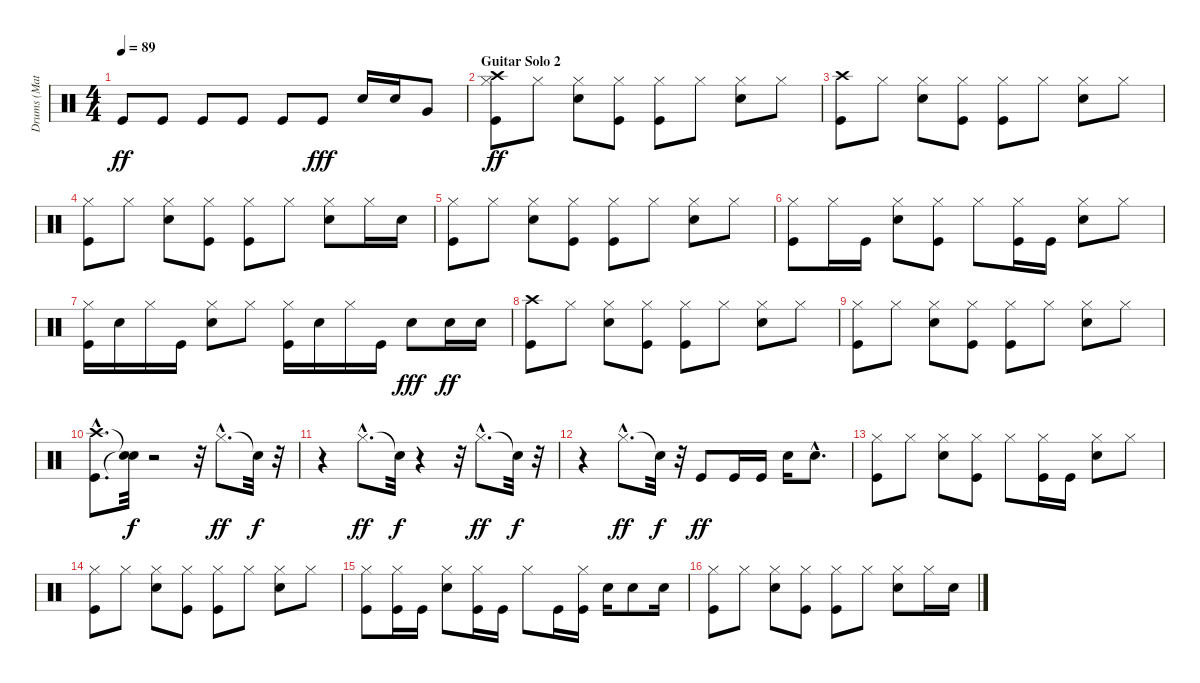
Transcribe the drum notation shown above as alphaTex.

\track ("Drums (Matt)" "Drums (Mat") {instrument percussion}
\staff {score}
\articulation defaults
\ts (4 4)
\tempo 89
\clef neutral
\ks c "Kick (hit)".8{dy ff} "Kick (hit)".8 "Kick (hit)".8 "Kick (hit)".8 "Kick (hit)".8 "Kick (hit)".8{dy fff} "Electric Snare (hit)".16 "Electric Snare (hit)".16 "Very Low Tom (hit)".8
|
\section ("" "Guitar Solo 2")
("Kick (hit)" "Hi-Hat (closed)" "Crash high (hit)").8{dy ff} "Hi-Hat (closed)".8 ("Electric Snare (hit)" "Hi-Hat (closed)").8 ("Kick (hit)" "Hi-Hat (closed)").8 ("Kick (hit)" "Hi-Hat (closed)").8 "Hi-Hat (closed)".8 ("Electric Snare (hit)" "Hi-Hat (closed)").8 "Hi-Hat (closed)".8 |
("Kick (hit)" "Crash high (hit)").8 "Hi-Hat (closed)".8 ("Electric Snare (hit)" "Hi-Hat (closed)").8 ("Kick (hit)" "Hi-Hat (closed)").8 ("Kick (hit)" "Hi-Hat (closed)").8 "Hi-Hat (closed)".8 ("Electric Snare (hit)" "Hi-Hat (closed)").8 "Hi-Hat (closed)".8 |
("Kick (hit)" "Hi-Hat (closed)").8 "Hi-Hat (closed)".8 ("Electric Snare (hit)" "Hi-Hat (closed)").8 ("Kick (hit)" "Hi-Hat (closed)").8 ("Kick (hit)" "Hi-Hat (closed)").8 "Hi-Hat (closed)".8 ("Electric Snare (hit)" "Hi-Hat (closed)").8 "Hi-Hat (closed)".16 "Electric Snare (hit)".16 |
("Kick (hit)" "Hi-Hat (closed)").8 "Hi-Hat (closed)".8 ("Electric Snare (hit)" "Hi-Hat (closed)").8 ("Kick (hit)" "Hi-Hat (closed)").8 ("Kick (hit)" "Hi-Hat (closed)").8 "Hi-Hat (closed)".8 ("Electric Snare (hit)" "Hi-Hat (closed)").8 "Hi-Hat (closed)".8 |
("Kick (hit)" "Hi-Hat (closed)").8 "Hi-Hat (closed)".16 "Kick (hit)".16 ("Electric Snare (hit)" "Hi-Hat (closed)").8 ("Kick (hit)" "Hi-Hat (closed)").8 "Hi-Hat (closed)".8 ("Kick (hit)" "Hi-Hat (closed)").16 "Kick (hit)".16 ("Electric Snare (hit)" "Hi-Hat (closed)").8 "Hi-Hat (closed)".8 |
("Kick (hit)" "Hi-Hat (closed)").16 "Electric Snare (hit)".16 "Hi-Hat (closed)".16 "Kick (hit)".16 ("Electric Snare (hit)" "Hi-Hat (closed)").8 "Hi-Hat (closed)".8 ("Kick (hit)" "Hi-Hat (closed)").16 "Electric Snare (hit)".16 "Hi-Hat (closed)".16 "Kick (hit)".16 "Electric Snare (hit)".8{dy fff} "Electric Snare (hit)".16{dy ff} "Electric Snare (hit)".16 |
("Kick (hit)" "Crash high (hit)").8 "Hi-Hat (closed)".8 ("Electric Snare (hit)" "Hi-Hat (closed)").8 ("Kick (hit)" "Hi-Hat (closed)").8 ("Kick (hit)" "Hi-Hat (closed)").8 "Hi-Hat (closed)".8 ("Electric Snare (hit)" "Hi-Hat (closed)").8 "Hi-Hat (closed)".8 |
("Kick (hit)" "Hi-Hat (closed)").8 "Hi-Hat (closed)".8 ("Electric Snare (hit)" "Hi-Hat (closed)").8 ("Kick (hit)" "Hi-Hat (closed)").8 ("Kick (hit)" "Hi-Hat (closed)").8 "Hi-Hat (closed)".8 ("Electric Snare (hit)" "Hi-Hat (closed)").8 "Hi-Hat (closed)".8 |
("Kick (hit)"{hac} "Crash high (hit)"{hac}).8{d} ("Snare (hit)"{t} "Snare (hit)"{t}).32{dy f} r.2 r.32 "Hi-Hat (closed)"{hac}.8{d dy ff} "Snare (hit)"{t}.32{dy f} r.32 |
r.4 "Hi-Hat (closed)"{hac}.8{d dy ff} "Snare (hit)"{t}.32{dy f} r.4 r.32 "Hi-Hat (closed)"{hac}.8{d dy ff} "Snare (hit)"{t}.32{dy f} r.32 |
r.4 "Hi-Hat (closed)"{hac}.8{d dy ff} "Snare (hit)"{t}.32{dy f} r.32 "Kick (hit)".8{dy ff} "Kick (hit)".16 "Kick (hit)".16 "Electric Snare (hit)".16 "Electric Snare (hit)"{hac}.8{d} |
("Kick (hit)" "Hi-Hat (closed)").8 "Hi-Hat (closed)".8 ("Electric Snare (hit)" "Hi-Hat (closed)").8 ("Kick (hit)" "Hi-Hat (closed)").8 "Hi-Hat (closed)".8 ("Kick (hit)" "Hi-Hat (closed)").16 "Kick (hit)".16 ("Electric Snare (hit)" "Hi-Hat (closed)").8 "Hi-Hat (closed)".8 |
("Kick (hit)" "Hi-Hat (closed)").8 "Hi-Hat (closed)".8 ("Electric Snare (hit)" "Hi-Hat (closed)").8 ("Kick (hit)" "Hi-Hat (closed)").8 ("Kick (hit)" "Hi-Hat (closed)").8 "Hi-Hat (closed)".8 ("Electric Snare (hit)" "Hi-Hat (closed)").8 "Hi-Hat (closed)".8 |
("Kick (hit)" "Hi-Hat (closed)").8 ("Kick (hit)" "Hi-Hat (closed)").16 "Kick (hit)".16 ("Electric Snare (hit)" "Hi-Hat (closed)").8 ("Kick (hit)" "Hi-Hat (closed)").16 "Kick (hit)".16 "Hi-Hat (closed)".8 "Kick (hit)".16 ("Kick (hit)" "Hi-Hat (closed)").16 "Electric Snare (hit)".16 "Electric Snare (hit)".8 "Electric Snare (hit)".16 |
("Kick (hit)" "Hi-Hat (closed)").8 "Hi-Hat (closed)".8 ("Electric Snare (hit)" "Hi-Hat (closed)").8 ("Kick (hit)" "Hi-Hat (closed)").8 ("Kick (hit)" "Hi-Hat (closed)").8 "Hi-Hat (closed)".8 ("Electric Snare (hit)" "Hi-Hat (closed)").8 "Hi-Hat (closed)".16 "Electric Snare (hit)".16
